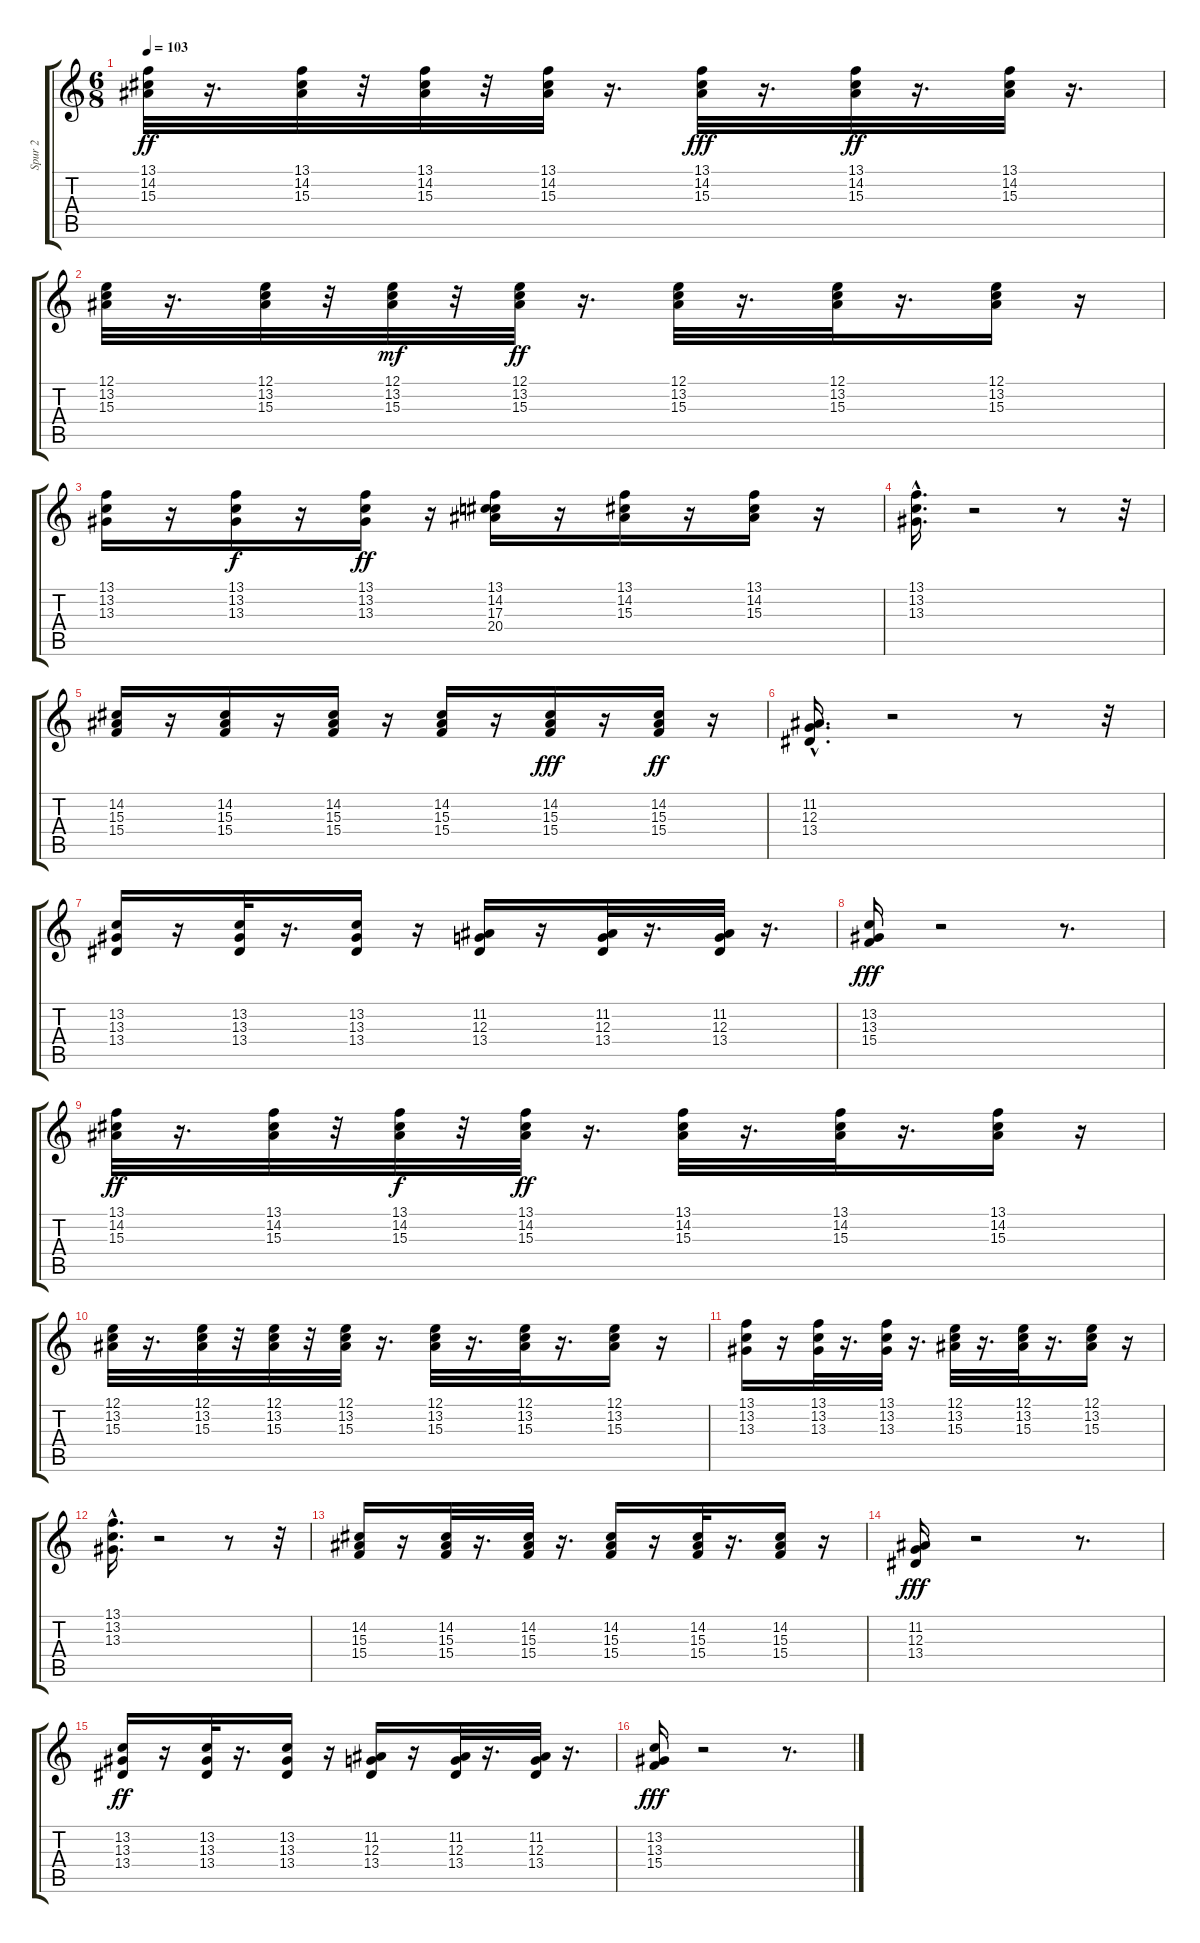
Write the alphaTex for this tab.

\track ("Spur 2" "Spur 2") {instrument acousticgrandpiano}
\staff {score tabs}
\tuning (E4 B3 G3 D3 A2 E2) {hide}
\ts (6 8)
\tempo 103
\clef g2
\ks c
(13.1 14.2 15.3).32{dy ff} r.16{d} (13.1 14.2 15.3).32 r.32 (13.1 14.2 15.3).32 r.32 (13.1 14.2 15.3).32 r.16{d} (13.1 14.2 15.3).32{dy fff} r.16{d} (13.1 14.2 15.3).32{dy ff} r.16{d} (13.1 14.2 15.3).32 r.16{d} |
(12.1 13.2 15.3).32 r.16{d} (12.1 13.2 15.3).32 r.32 (12.1 13.2 15.3).32{dy mf} r.32 (12.1 13.2 15.3).32{dy ff} r.16{d} (12.1 13.2 15.3).32 r.16{d} (12.1 13.2 15.3).32 r.16{d} (12.1 13.2 15.3).16 r.16 |
(13.1 13.2 13.3).16 r.16 (13.1 13.2 13.3).16{dy f} r.16 (13.1 13.2 13.3).16{dy ff} r.16 (13.1 14.2 17.3 20.4).16 r.16 (13.1 14.2 15.3).16 r.16 (13.1 14.2 15.3).16 r.16 |
(13.1 13.2{hac} 13.3{hac}).16{d} r.2 r.8 r.32 |
(14.2 15.3 15.4).16{volume 16} r.16 (14.2 15.3 15.4).16 r.16 (14.2 15.3 15.4).16 r.16 (14.2 15.3 15.4).16 r.16 (14.2 15.3 15.4).16{dy fff} r.16 (14.2 15.3 15.4).16{dy ff} r.16 |
(11.2 12.3{hac} 13.4).16{d} r.2 r.8 r.32 |
(13.2 13.3 13.4).16 r.16 (13.2 13.3 13.4).32 r.16{d} (13.2 13.3 13.4).16 r.16 (11.2 12.3 13.4).16 r.16 (11.2 12.3 13.4).32 r.16{d} (11.2 12.3 13.4).32 r.16{d} |
(13.2 13.3 15.4).16{dy fff} r.2 r.8{d} |
(13.1 14.2 15.3).32{dy ff} r.16{d} (13.1 14.2 15.3).32 r.32 (13.1 14.2 15.3).32{dy f} r.32 (13.1 14.2 15.3).32{dy ff} r.16{d} (13.1 14.2 15.3).32 r.16{d} (13.1 14.2 15.3).32 r.16{d} (13.1 14.2 15.3).16 r.16 |
(12.1 13.2 15.3).32 r.16{d} (12.1 13.2 15.3).32 r.32 (12.1 13.2 15.3).32 r.32 (12.1 13.2 15.3).32 r.16{d} (12.1 13.2 15.3).32 r.16{d} (12.1 13.2 15.3).32 r.16{d} (12.1 13.2 15.3).16 r.16 |
(13.1 13.2 13.3).16 r.16 (13.1 13.2 13.3).32 r.16{d} (13.1 13.2 13.3).32 r.16{d} (12.1 13.2 15.3).32 r.16{d} (12.1 13.2 15.3).32 r.16{d} (12.1 13.2 15.3).16 r.16 |
(13.1 13.2{hac} 13.3).16{d} r.2 r.8 r.32 |
(14.2 15.3 15.4).16 r.16 (14.2 15.3 15.4).32 r.16{d} (14.2 15.3 15.4).32 r.16{d} (14.2 15.3 15.4).16 r.16 (14.2 15.3 15.4).32 r.16{d} (14.2 15.3 15.4).16 r.16 |
(11.2 12.3 13.4).16{dy fff} r.2 r.8{d} |
(13.2 13.3 13.4).16{dy ff} r.16 (13.2 13.3 13.4).32 r.16{d} (13.2 13.3 13.4).16 r.16 (11.2 12.3 13.4).16 r.16 (11.2 12.3 13.4).32 r.16{d} (11.2 12.3 13.4).32 r.16{d} |
(13.2 13.3 15.4).16{dy fff} r.2 r.8{d}
